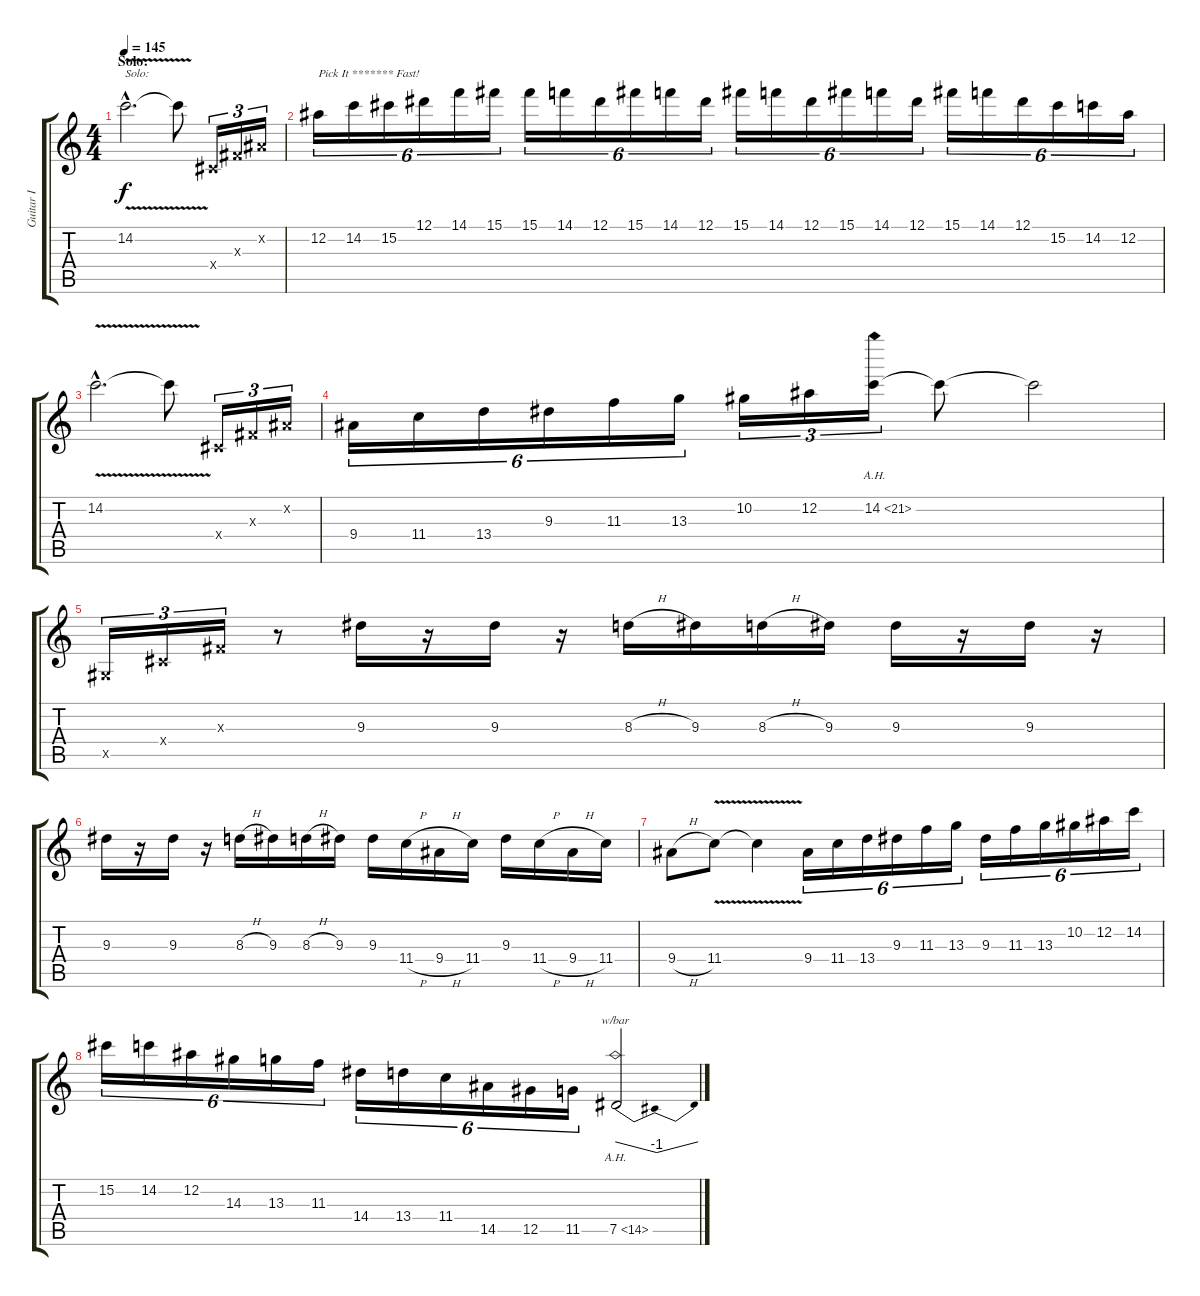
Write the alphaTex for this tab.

\track ("Guitar I" "Guitar I") {instrument distortionguitar}
\staff {score tabs}
\tuning (Eb4 Bb3 Gb3 Db3 Ab2 Eb2) {hide}
\ts (4 4)
\section ("" "Solo:")
\tempo 145
\clef g2
\ks c
14.2{v hac}.2{d txt "Solo:" dy f} 14.2{t}.8 0.4{x}.16{tu (3 2)} 0.3{x}.16{tu (3 2)} 0.2{x}.16{tu (3 2)} |
12.2.16{tu (6 4) txt "Pick It ******* Fast!"} 14.2.16{tu (6 4)} 15.2.16{tu (6 4)} 12.1.16{tu (6 4)} 14.1.16{tu (6 4)} 15.1.16{tu (6 4)} 15.1.16{tu (6 4)} 14.1.16{tu (6 4)} 12.1.16{tu (6 4)} 15.1.16{tu (6 4)} 14.1.16{tu (6 4)} 12.1.16{tu (6 4)} 15.1.16{tu (6 4)} 14.1.16{tu (6 4)} 12.1.16{tu (6 4)} 15.1.16{tu (6 4)} 14.1.16{tu (6 4)} 12.1.16{tu (6 4)} 15.1.16{tu (6 4)} 14.1.16{tu (6 4)} 12.1.16{tu (6 4)} 15.2.16{tu (6 4)} 14.2.16{tu (6 4)} 12.2.16{tu (6 4)} |
14.2{v hac}.2{d} 14.2{t}.8 0.4{x}.16{tu (3 2)} 0.3{x}.16{tu (3 2)} 0.2{x}.16{tu (3 2)} |
9.4.16{tu (6 4)} 11.4.16{tu (6 4)} 13.4.16{tu (6 4)} 9.3.16{tu (6 4)} 11.3.16{tu (6 4)} 13.3.16{tu (6 4)} 10.2.16{tu (3 2)} 12.2.16{tu (3 2)} 14.2{ah 7}.16{tu (3 2)} 14.2{t}.8 14.2{t}.2 |
0.5{x}.16{tu (3 2)} 0.4{x}.16{tu (3 2)} 0.3{x}.16{tu (3 2)} r.8 9.3.16 r.16 9.3.16 r.16 8.3{h}.16 9.3.16 8.3{h}.16 9.3.16 9.3.16 r.16 9.3.16 r.16 |
9.3.16 r.16 9.3.16 r.16 8.3{h}.16 9.3.16 8.3{h}.16 9.3.16 9.3.16 11.4{h}.16 9.4{h}.16 11.4.16 9.3.16 11.4{h}.16 9.4{h}.16 11.4.16 |
9.4{h}.8 11.4{v}.8 11.4{t}.4 9.4.16{tu (6 4)} 11.4.16{tu (6 4)} 13.4.16{tu (6 4)} 9.3.16{tu (6 4)} 11.3.16{tu (6 4)} 13.3.16{tu (6 4)} 9.3.16{tu (6 4)} 11.3.16{tu (6 4)} 13.3.16{tu (6 4)} 10.2.16{tu (6 4)} 12.2.16{tu (6 4)} 14.2.16{tu (6 4)} |
15.2.16{tu (6 4)} 14.2.16{tu (6 4)} 12.2.16{tu (6 4)} 14.3.16{tu (6 4)} 13.3.16{tu (6 4)} 11.3.16{tu (6 4)} 14.4.16{tu (6 4)} 13.4.16{tu (6 4)} 11.4.16{tu (6 4)} 14.5.16{tu (6 4)} 12.5.16{tu (6 4)} 11.5.16{tu (6 4)} 7.5{ah 7}.2{tbe (dip default 0 0 30 -4 60 0)}
